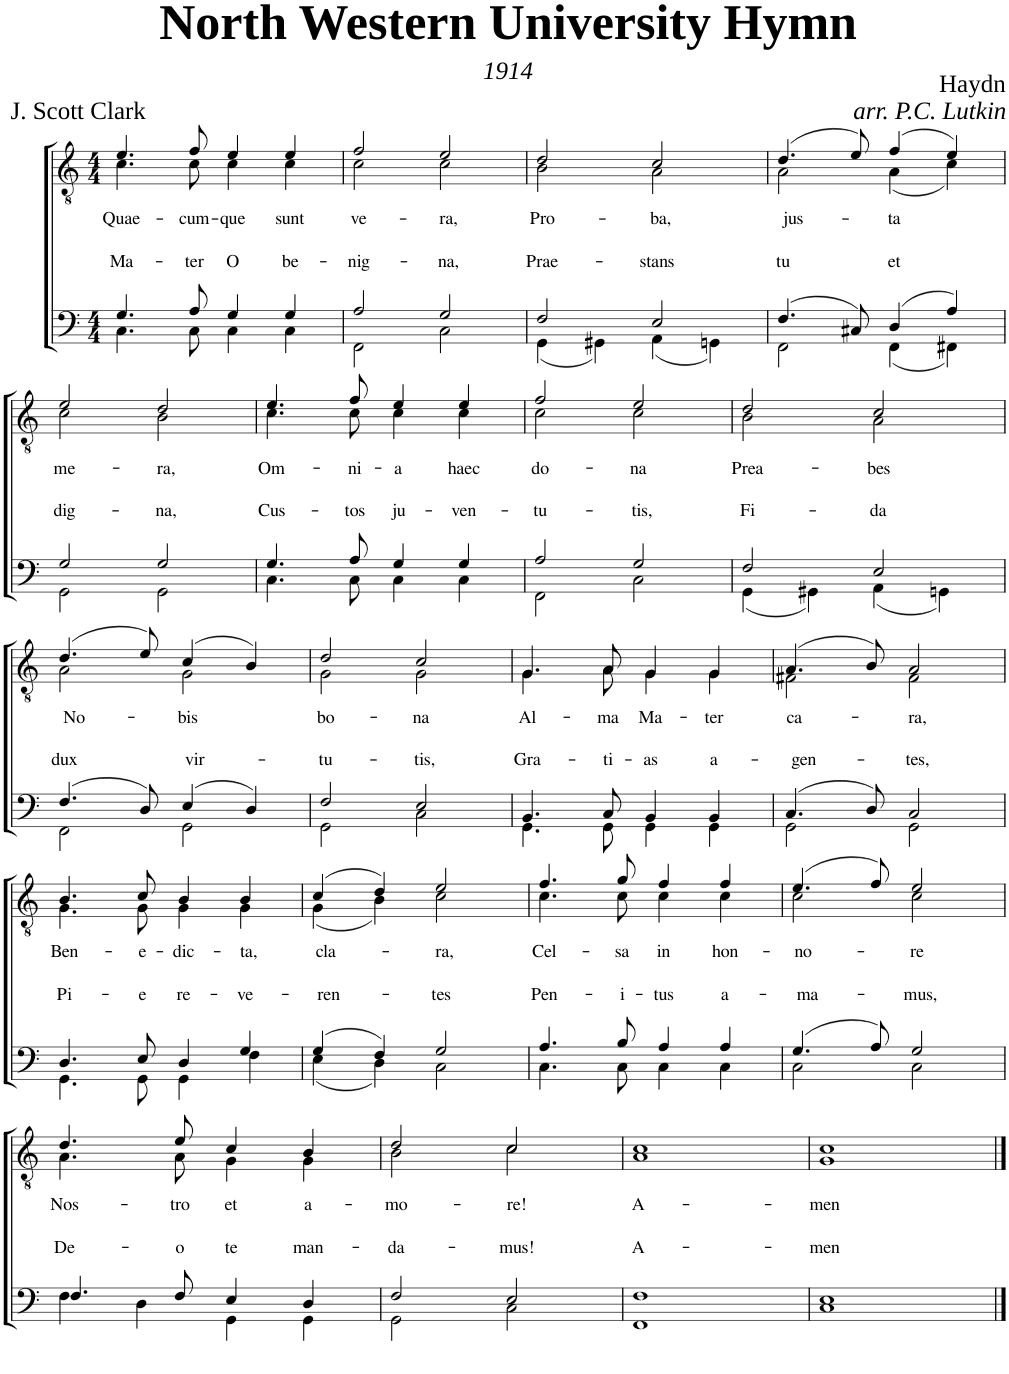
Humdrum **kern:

**kern	**kern	**text	**text
*part2	*part1	*part1	*part1
*staff2	*staff1	*staff1	*staff1
*I"BASSES	*I"TENORS	*	*
*clefF4	*clefGv2	*	*
*k[]	*k[]	*	*
*M4/4	*M4/4	*	*
=1	=1	=1	=1
*^	*	*	*
!	!	!	!LO:LY:b	!LO:LY:b
*	*	*^	*	*
4.G/	4.C\	4.e/	4.c\	Quae-	Ma-
!	!	!	!	!LO:LY:b	!LO:LY:b
8A/	8C\	8f/	8c\	-cum-	-ter
!	!	!	!	!LO:LY:b	!LO:LY:b
4G/	4C\	4e/	4c\	-que	O
!	!	!	!	!LO:LY:b	!LO:LY:b
4G/	4C\	4e/	4c\	sunt	be-
=2	=2	=2	=2	=2	=2
!	!	!	!	!LO:LY:b	!LO:LY:b
2A/	2FF\	2f/	2c\	ve-	-nig-
!	!	!	!	!LO:LY:b	!LO:LY:b
2G/	2C\	2e/	2c\	-ra,	-na,
=3	=3	=3	=3	=3	=3
!	!	!	!	!LO:LY:b	!LO:LY:b
2F/	(4GG\	2d/	2B\	Pro-	Prae-
.	4GG#X\)	.	.	.	.
!	!	!	!	!LO:LY:b	!LO:LY:b
2E/	(4AA\	2c/	2A\	-ba,	-stans
.	4GGn\)	.	.	.	.
=4	=4	=4	=4	=4	=4
!	!	!	!	!LO:LY:b	!LO:LY:b
(4.F/	2FF\	(4.d/	2A\	jus-	tu
8C#X/)	.	8e/)	.	.	.
!	!	!	!	!LO:LY:b	!LO:LY:b
(4D/	(4FF\	(4f/	(4A\	-ta	et
4A/)	4FF#X\)	4e/)	4c\)	.	.
!!LO:LB:g=z	!!
=5	=5	=5	=5	=5	=5
!	!	!	!	!LO:LY:b	!LO:LY:b
2G/	2GG\	2e/	2c\	me-	dig-
!	!	!	!	!LO:LY:b	!LO:LY:b
2G/	2GG\	2d/	2B\	-ra,	-na,
=6	=6	=6	=6	=6	=6
!	!	!	!	!LO:LY:b	!LO:LY:b
4.G/	4.C\	4.e/	4.c\	Om-	Cus-
!	!	!	!	!LO:LY:b	!LO:LY:b
8A/	8C\	8f/	8c\	-ni-	-tos
!	!	!	!	!LO:LY:b	!LO:LY:b
4G/	4C\	4e/	4c\	-a	ju-
!	!	!	!	!LO:LY:b	!LO:LY:b
4G/	4C\	4e/	4c\	haec	-ven-
=7	=7	=7	=7	=7	=7
!	!	!	!	!LO:LY:b	!LO:LY:b
2A/	2FF\	2f/	2c\	do-	-tu-
!	!	!	!	!LO:LY:b	!LO:LY:b
2G/	2C\	2e/	2c\	-na	-tis,
=8	=8	=8	=8	=8	=8
!	!	!	!	!LO:LY:b	!LO:LY:b
2F/	(4GG\	2d/	2B\	Prea-	Fi-
.	4GG#X\)	.	.	.	.
!	!	!	!	!LO:LY:b	!LO:LY:b
2E/	(4AA\	2c/	2A\	-bes	-da
.	4GGn\)	.	.	.	.
!!LO:LB:g=z	!!
=9	=9	=9	=9	=9	=9
!	!	!	!	!LO:LY:b	!LO:LY:b
(4.F/	2FF\	(4.d/	2A\	No-	dux
8D/)	.	8e/)	.	.	.
!	!	!	!	!LO:LY:b	!LO:LY:b
(4E/	2GG\	(4c/	2G\	-bis	vir-
4D/)	.	4B/)	.	.	.
=10	=10	=10	=10	=10	=10
!	!	!	!	!LO:LY:b	!LO:LY:b
2F/	2GG\	2d/	2G\	bo-	-tu-
!	!	!	!	!LO:LY:b	!LO:LY:b
2E/	2C\	2c/	2G\	-na	-tis,
=11	=11	=11	=11	=11	=11
!	!	!	!	!LO:LY:b	!LO:LY:b
4.BB/	4.GG\	4.G/	4.G\	Al-	Gra-
!	!	!	!	!LO:LY:b	!LO:LY:b
8C/	8GG\	8A/	8A\	-ma	-ti-
!	!	!	!	!LO:LY:b	!LO:LY:b
4BB/	4GG\	4G/	4G\	Ma-	-as
!	!	!	!	!LO:LY:b	!LO:LY:b
4BB/	4GG\	4G/	4G\	-ter	a-
=12	=12	=12	=12	=12	=12
!	!	!	!	!LO:LY:b	!LO:LY:b
(4.C/	2GG\	(4.A/	2F#X\	ca-	-gen-
8D/)	.	8B/)	.	.	.
!	!	!	!	!LO:LY:b	!LO:LY:b
2C/	2GG\	2A/	2F#\	-ra,	-tes,
!!LO:LB:g=z	!!
=13	=13	=13	=13	=13	=13
!	!	!	!	!LO:LY:b	!LO:LY:b
4.D/	4.GG\	4.B/	4.G\	Ben-	Pi-
!	!	!	!	!LO:LY:b	!LO:LY:b
8E/	8GG\	8c/	8G\	-e-	-e
!	!	!	!	!LO:LY:b	!LO:LY:b
4D/	4GG\	4B/	4G\	-dic-	re-
!	!	!	!	!LO:LY:b	!LO:LY:b
4G/	4F\	4B/	4G\	-ta,	-ve-
=14	=14	=14	=14	=14	=14
!	!	!	!	!LO:LY:b	!LO:LY:b
(4G/	(4E\	(4c/	(4G\	cla-	-ren-
4F/)	4D\)	4d/)	4B\)	.	.
!	!	!	!	!LO:LY:b	!LO:LY:b
2G/	2C\	2e/	2c\	-ra,	-tes
=15	=15	=15	=15	=15	=15
!	!	!	!	!LO:LY:b	!LO:LY:b
4.A/	4.C\	4.f/	4.c\	Cel-	Pen-
!	!	!	!	!LO:LY:b	!LO:LY:b
8B/	8C\	8g/	8c\	-sa	-i-
!	!	!	!	!LO:LY:b	!LO:LY:b
4A/	4C\	4f/	4c\	in	-tus
!	!	!	!	!LO:LY:b	!LO:LY:b
4A/	4C\	4f/	4c\	hon-	a-
=16	=16	=16	=16	=16	=16
!	!	!	!	!LO:LY:b	!LO:LY:b
(4.G/	2C\	(4.e/	2c\	-no-	-ma-
8A/)	.	8f/)	.	.	.
!	!	!	!	!LO:LY:b	!LO:LY:b
2G/	2C\	2e/	2c\	-re	-mus,
!!LO:LB:g=z	!!
=17	=17	=17	=17	=17	=17
!	!	!	!	!LO:LY:b	!LO:LY:b
4.F/	4F\	4.d/	4.A\	Nos-	De-
.	4D\	.	.	.	.
!	!	!	!	!LO:LY:b	!LO:LY:b
8F/	.	8e/	8A\	-tro	-o
!	!	!	!	!LO:LY:b	!LO:LY:b
4E/	4GG\	4c/	4G\	et	te
!	!	!	!	!LO:LY:b	!LO:LY:b
4D/	4GG\	4B/	4G\	a-	man-
=18	=18	=18	=18	=18	=18
!	!	!	!	!LO:LY:b	!LO:LY:b
2F/	2GG\	2d/	2B\	-mo-	-da-
!	!	!	!	!LO:LY:b	!LO:LY:b
2E/	2C\	2c/	2c\	-re!	-mus!
=19	=19	=19	=19	=19	=19
!	!	!	!	!LO:LY:b	!LO:LY:b
1F	1FF	1c	1A	A-	A-
=20	=20	=20	=20	=20	=20
!	!	!	!	!LO:LY:b	!LO:LY:b
1E	1C	1c	1G	-men	-men
*v	*v	*	*	*	*
*	*v	*v	*	*
==	==	==	==
*-	*-	*-	*-
